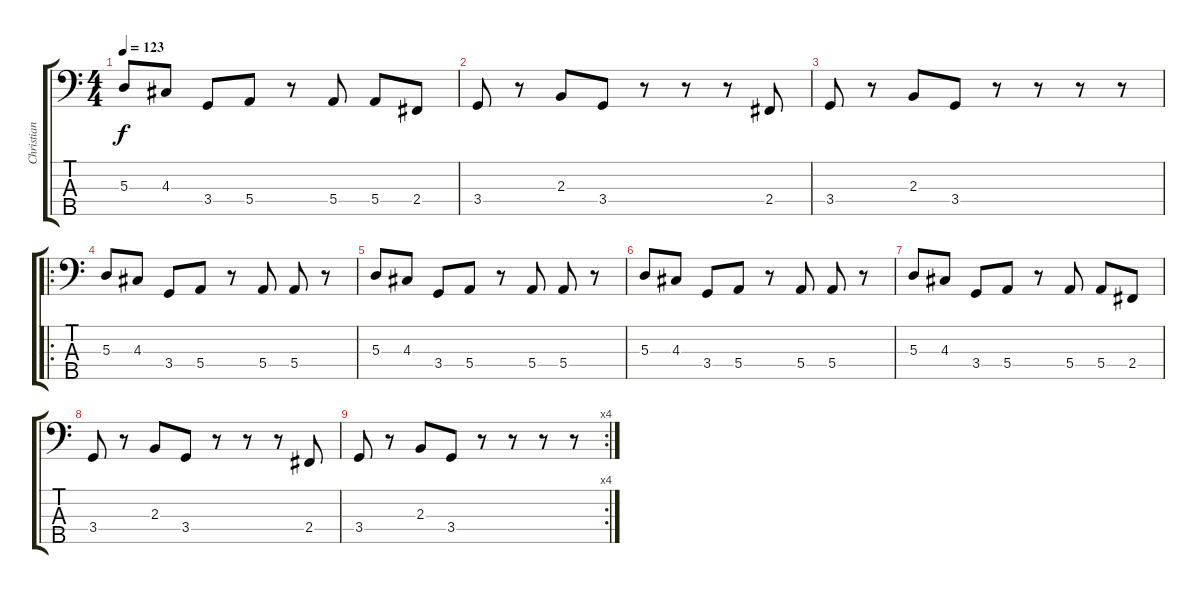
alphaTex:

\track ("Christian Olde Wolbergs" "Christian ") {instrument electricbasspick}
\staff {score tabs}
\tuning (G2 D2 A1 E1 B0) {hide}
\ts (4 4)
\tempo 123
\clef f4
\ks c
5.3.8{dy f} 4.3.8 3.4.8 5.4.8 r.8 5.4.8 5.4.8 2.4.8 |
3.4.8 r.8 2.3.8 3.4.8 r.8 r.8 r.8 2.4.8 |
3.4.8 r.8 2.3.8 3.4.8 r.8 r.8 r.8 r.8 |
\ro
5.3.8 4.3.8 3.4.8 5.4.8 r.8 5.4.8 5.4.8 r.8 |
5.3.8 4.3.8 3.4.8 5.4.8 r.8 5.4.8 5.4.8 r.8 |
5.3.8 4.3.8 3.4.8 5.4.8 r.8 5.4.8 5.4.8 r.8 |
5.3.8 4.3.8 3.4.8 5.4.8 r.8 5.4.8 5.4.8 2.4.8 |
3.4.8 r.8 2.3.8 3.4.8 r.8 r.8 r.8 2.4.8 |
\rc 4
3.4.8 r.8 2.3.8 3.4.8 r.8 r.8 r.8 r.8
